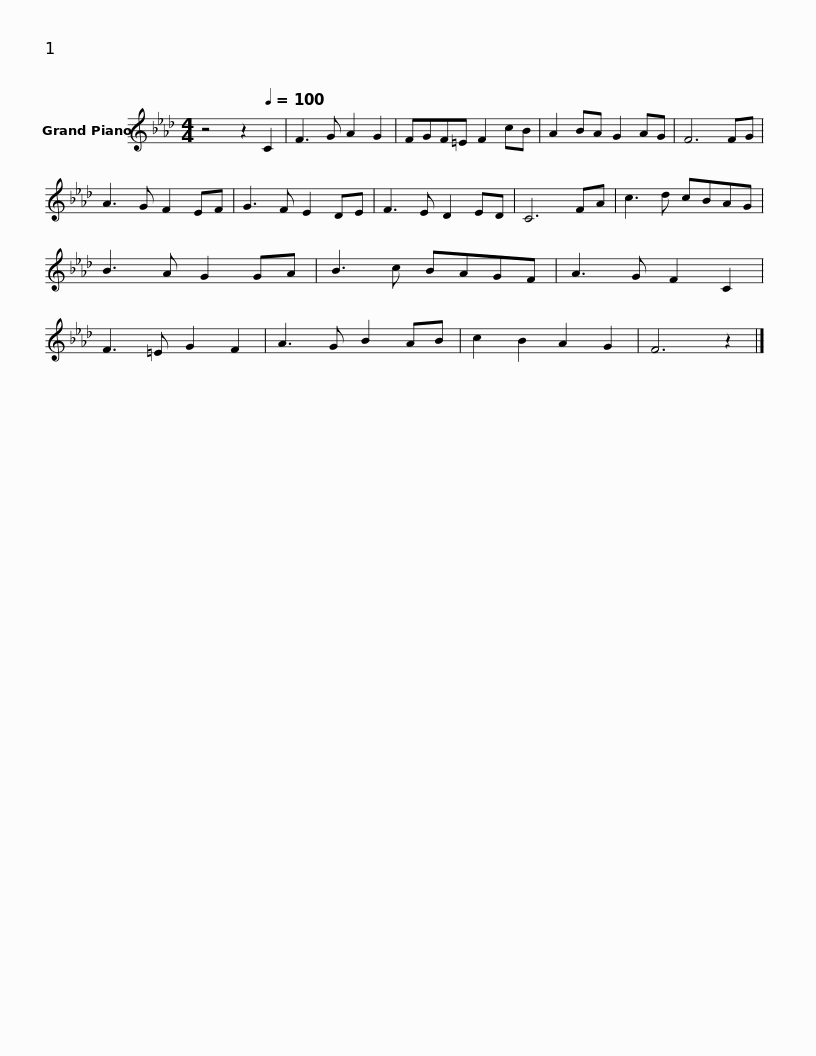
X:1
L:1/8
M:4/4
I:linebreak $
K:Ab
V:1 treble
V:1
 z4 z2[Q:1/4=100] C2 | F3 G A2 G2 | FGF=E F2 cB | A2 BA G2 AG | F6 FG | %5
 A3 G F2 EF | G3 F E2 DE |$ F3 E D2 ED | C6 FA | c3 d cBAG | %10
 B3 A G2 GA | B3 c BAGF | A3 G F2 C2 | F3 =E G2 F2 |$ A3 G B2 AB | %15
 c2 B2 A2 G2 | F6 z2 |] %17
